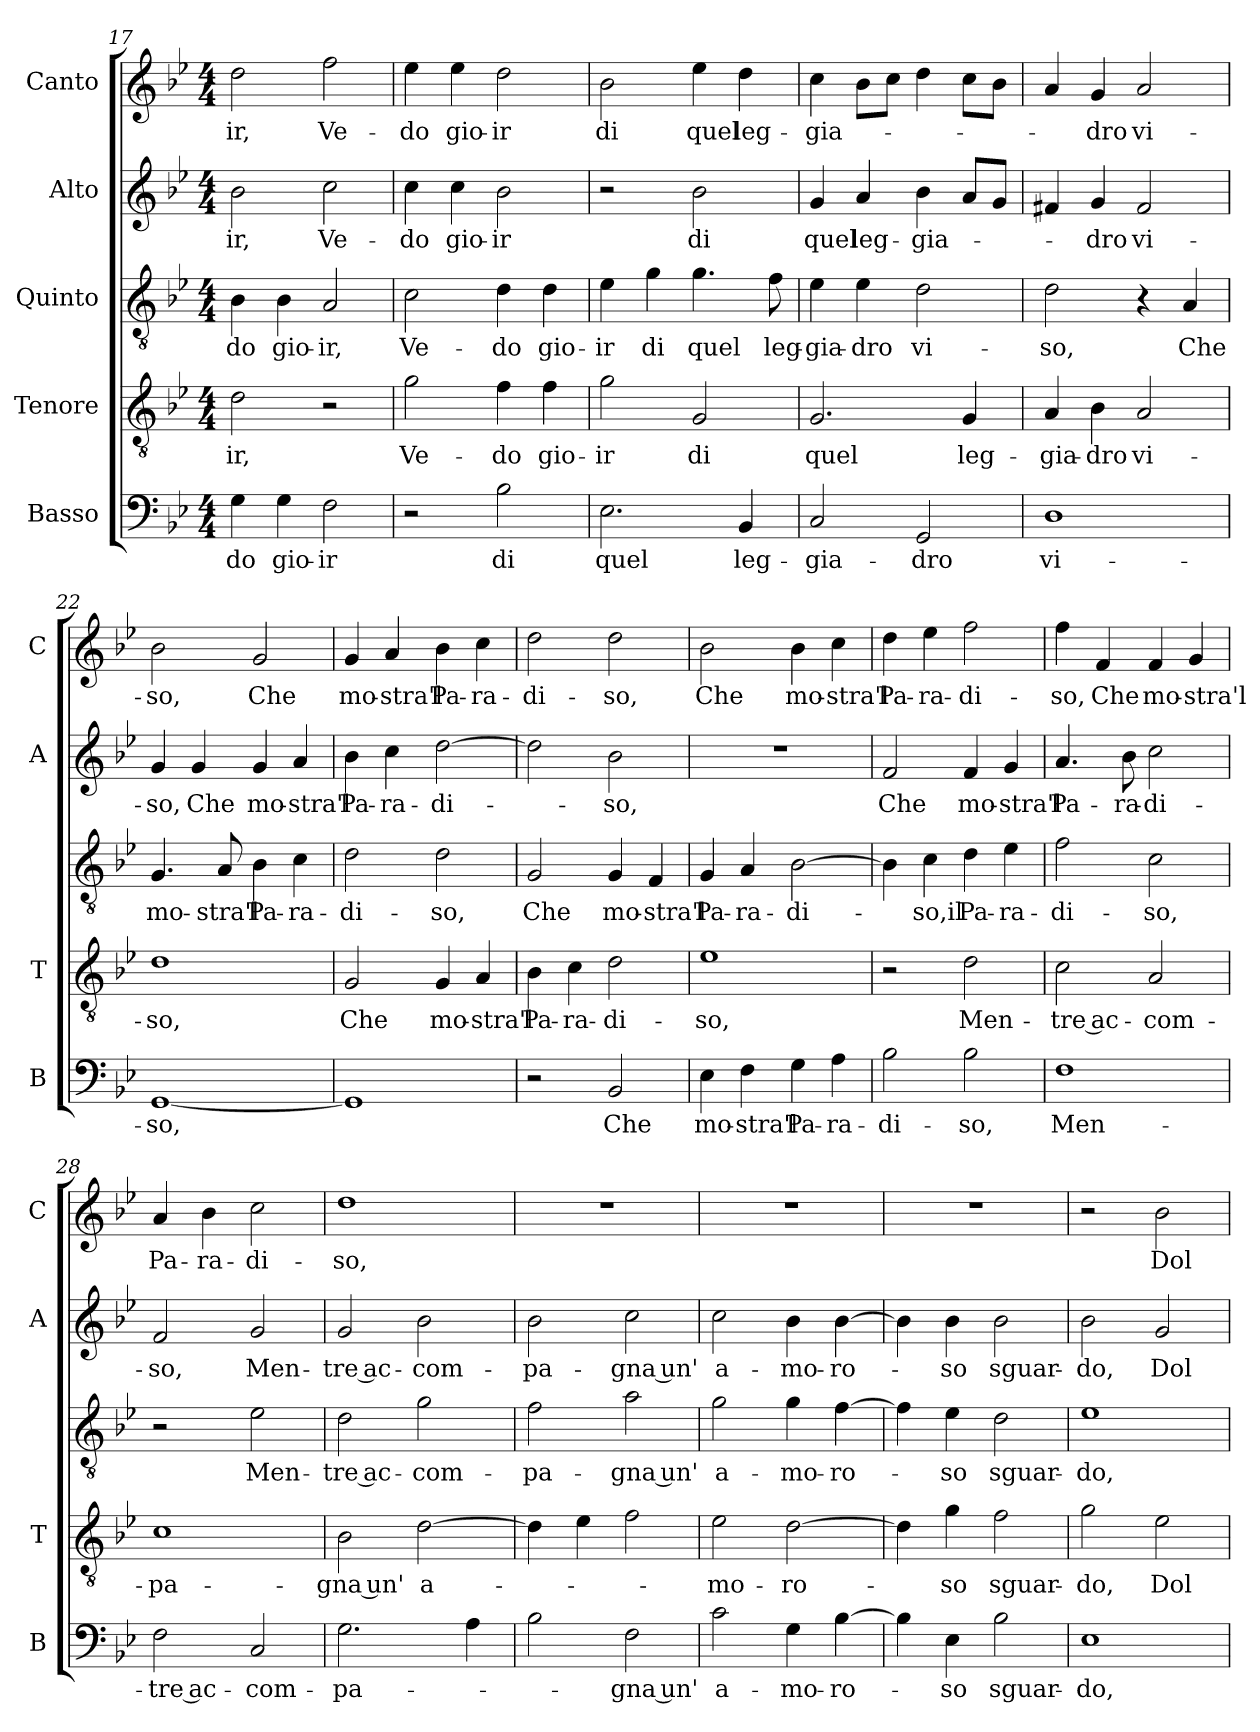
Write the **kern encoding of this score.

**kern	**text	**kern	**text	**kern	**text	**kern	**text	**kern	**text
*part5	*part5	*part4	*part4	*part3	*part3	*part2	*part2	*part1	*part1
*staff5	*staff5	*staff4	*staff4	*staff3	*staff3	*staff2	*staff2	*staff1	*staff1
*I"Basso	*	*I"Tenore	*	*I"Quinto	*	*I"Alto	*	*I"Canto	*
*I'B	*	*I'T	*	*	*	*I'A	*	*I'C	*
*clefF4	*	*clefGv2	*	*clefGv2	*	*clefG2	*	*clefG2	*
*k[b-e-]	*	*k[b-e-]	*	*k[b-e-]	*	*k[b-e-]	*	*k[b-e-]	*
*B-:	*	*B-:	*	*B-:	*	*B-:	*	*B-:	*
*M4/4	*	*M4/4	*	*M4/4	*	*M4/4	*	*M4/4	*
=17	=17	=17	=17	=17	=17	=17	=17	=17	=17
!	!LO:LY:b	!	!LO:LY:b	!	!LO:LY:b	!	!LO:LY:b	!	!LO:LY:b
4G\	-do	2d\	-ir,	4B-\	-do	2b-\	-ir,	2dd\	-ir,
!	!LO:LY:b	!	!	!	!LO:LY:b	!	!	!	!
4G\	gio-	.	.	4B-\	gio-	.	.	.	.
!	!LO:LY:b	!	!	!	!LO:LY:b	!	!LO:LY:b	!	!LO:LY:b
2F\	-ir	2r	.	2A/	-ir,	2cc\	Ve-	2ff\	Ve-
=18	=18	=18	=18	=18	=18	=18	=18	=18	=18
!	!	!	!LO:LY:b	!	!LO:LY:b	!	!LO:LY:b	!	!LO:LY:b
2r	.	2g\	Ve-	2c\	Ve-	4cc\	-do	4ee-\	-do
!	!	!	!	!	!	!	!LO:LY:b	!	!LO:LY:b
.	.	.	.	.	.	4cc\	gio-	4ee-\	gio-
!	!LO:LY:b	!	!LO:LY:b	!	!LO:LY:b	!	!LO:LY:b	!	!LO:LY:b
2B-\	di	4f\	-do	4d\	-do	2b-\	-ir	2dd\	-ir
!	!	!	!LO:LY:b	!	!LO:LY:b	!	!	!	!
.	.	4f\	gio-	4d\	gio-	.	.	.	.
!!LO:LB:g=z
=19	=19	=19	=19	=19	=19	=19	=19	=19	=19
!	!LO:LY:b	!	!LO:LY:b	!	!LO:LY:b	!	!	!	!LO:LY:b
2.E-\	quel	2g\	-ir	4e-\	-ir	2r	.	2b-\	di
!	!	!	!	!	!LO:LY:b	!	!	!	!
.	.	.	.	4g\	di	.	.	.	.
!	!	!	!LO:LY:b	!	!LO:LY:b	!	!LO:LY:b	!	!LO:LY:b
.	.	2G/	di	4.g\	quel	2b-\	di	4ee-\	quel
!	!LO:LY:b	!	!	!	!	!	!	!	!LO:LY:b
4BB-/	leg-	.	.	.	.	.	.	4dd\	leg-
!	!	!	!	!	!LO:LY:b	!	!	!	!
.	.	.	.	8f\	leg-	.	.	.	.
=20	=20	=20	=20	=20	=20	=20	=20	=20	=20
!	!LO:LY:b	!	!LO:LY:b	!	!LO:LY:b	!	!LO:LY:b	!	!LO:LY:b
2C/	-gia-	2.G/	quel	4e-\	-gia-	4g/	quel	4cc\	-gia-
!	!	!	!	!	!LO:LY:b	!	!LO:LY:b	!	!
.	.	.	.	4e-\	-dro	4a/	leg-	8b-\L	.
.	.	.	.	.	.	.	.	8cc\J	.
!	!LO:LY:b	!	!	!	!LO:LY:b	!	!LO:LY:b	!	!
2GG/	-dro	.	.	2d\	vi-	4b-\	-gia-	4dd\	.
!	!	!	!LO:LY:b	!	!	!	!	!	!
.	.	4G/	leg-	.	.	8a/L	.	8cc\L	.
.	.	.	.	.	.	8g/J	.	8b-\J	.
=21	=21	=21	=21	=21	=21	=21	=21	=21	=21
!	!LO:LY:b	!	!LO:LY:b	!	!LO:LY:b	!	!	!	!
1D	vi-	4A/	-gia-	2d\	-so,	4f#X/	.	4a/	.
!	!	!	!LO:LY:b	!	!	!	!LO:LY:b	!	!LO:LY:b
.	.	4B-\	-dro	.	.	4g/	-dro	4g/	-dro
!	!	!	!LO:LY:b	!	!	!	!LO:LY:b	!	!LO:LY:b
.	.	2A/	vi-	4r	.	2f#/	vi-	2a/	vi-
!	!	!	!	!	!LO:LY:b	!	!	!	!
.	.	.	.	4A/	Che	.	.	.	.
=22	=22	=22	=22	=22	=22	=22	=22	=22	=22
!	!LO:LY:b	!	!LO:LY:b	!	!LO:LY:b	!	!LO:LY:b	!	!LO:LY:b
[1GG	-so,	1d	-so,	4.G/	mo-	4g/	-so,	2b-\	-so,
!	!	!	!	!	!	!	!LO:LY:b	!	!
.	.	.	.	.	.	4g/	Che	.	.
!	!	!	!	!	!LO:LY:b	!	!	!	!
.	.	.	.	8A/	-stra'l	.	.	.	.
!	!	!	!	!	!LO:LY:b	!	!LO:LY:b	!	!LO:LY:b
.	.	.	.	4B-\	Pa-	4g/	mo-	2g/	Che
!	!	!	!	!	!LO:LY:b	!	!LO:LY:b	!	!
.	.	.	.	4c\	-ra-	4a/	-stra'l	.	.
=23	=23	=23	=23	=23	=23	=23	=23	=23	=23
!	!	!	!LO:LY:b	!	!LO:LY:b	!	!LO:LY:b	!	!LO:LY:b
1GG]	.	2G/	Che	2d\	-di-	4b-\	Pa-	4g/	mo-
!	!	!	!	!	!	!	!LO:LY:b	!	!LO:LY:b
.	.	.	.	.	.	4cc\	-ra-	4a/	-stra'l
!	!	!	!LO:LY:b	!	!LO:LY:b	!	!LO:LY:b	!	!LO:LY:b
.	.	4G/	mo-	2d\	-so,	[2dd\	-di-	4b-\	Pa-
!	!	!	!LO:LY:b	!	!	!	!	!	!LO:LY:b
.	.	4A/	-stra'l	.	.	.	.	4cc\	-ra-
=24	=24	=24	=24	=24	=24	=24	=24	=24	=24
!	!	!	!LO:LY:b	!	!LO:LY:b	!	!	!	!LO:LY:b
2r	.	4B-\	Pa-	2G/	Che	2dd\]	.	2dd\	-di-
!	!	!	!LO:LY:b	!	!	!	!	!	!
.	.	4c\	-ra-	.	.	.	.	.	.
!	!LO:LY:b	!	!LO:LY:b	!	!LO:LY:b	!	!LO:LY:b	!	!LO:LY:b
2BB-/	Che	2d\	-di-	4G/	mo-	2b-\	-so,	2dd\	-so,
!	!	!	!	!	!LO:LY:b	!	!	!	!
.	.	.	.	4F/	-stra'l	.	.	.	.
!!LO:LB:g=z
=25	=25	=25	=25	=25	=25	=25	=25	=25	=25
!	!LO:LY:b	!	!LO:LY:b	!	!LO:LY:b	!	!	!	!LO:LY:b
4E-\	mo-	1e-	-so,	4G/	Pa-	1r	.	2b-\	Che
!	!LO:LY:b	!	!	!	!LO:LY:b	!	!	!	!
4F\	-stra'l	.	.	4A/	-ra-	.	.	.	.
!	!LO:LY:b	!	!	!	!LO:LY:b	!	!	!	!LO:LY:b
4G\	Pa-	.	.	[2B-\	-di-	.	.	4b-\	mo-
!	!LO:LY:b	!	!	!	!	!	!	!	!LO:LY:b
4A\	-ra-	.	.	.	.	.	.	4cc\	-stra'l
=26	=26	=26	=26	=26	=26	=26	=26	=26	=26
!	!LO:LY:b	!	!	!	!	!	!LO:LY:b	!	!LO:LY:b
2B-\	-di-	2r	.	4B-\]	.	2f/	Che	4dd\	Pa-
!	!	!	!	!	!LO:LY:b	!	!	!	!LO:LY:b
.	.	.	.	4c\	-so,il	.	.	4ee-\	-ra-
!	!LO:LY:b	!	!LO:LY:b	!	!LO:LY:b	!	!LO:LY:b	!	!LO:LY:b
2B-\	-so,	2d\	Men-	4d\	Pa-	4f/	mo-	2ff\	-di-
!	!	!	!	!	!LO:LY:b	!	!LO:LY:b	!	!
.	.	.	.	4e-\	-ra-	4g/	-stra'l	.	.
=27	=27	=27	=27	=27	=27	=27	=27	=27	=27
!	!LO:LY:b	!	!LO:LY:b	!	!LO:LY:b	!	!LO:LY:b	!	!LO:LY:b
1F	Men-	2c\	-tre ac-	2f\	-di-	4.a/	Pa-	4ff\	-so,
!	!	!	!	!	!	!	!	!	!LO:LY:b
.	.	.	.	.	.	.	.	4f/	Che
!	!	!	!	!	!	!	!LO:LY:b	!	!
.	.	.	.	.	.	8b-\	-ra-	.	.
!	!	!	!LO:LY:b	!	!LO:LY:b	!	!LO:LY:b	!	!LO:LY:b
.	.	2A/	-com-	2c\	-so,	2cc\	-di-	4f/	mo-
!	!	!	!	!	!	!	!	!	!LO:LY:b
.	.	.	.	.	.	.	.	4g/	-stra'l
=28	=28	=28	=28	=28	=28	=28	=28	=28	=28
!	!LO:LY:b	!	!LO:LY:b	!	!	!	!LO:LY:b	!	!LO:LY:b
2F\	-tre ac-	1c	-pa-	2r	.	2f/	-so,	4a/	Pa-
!	!	!	!	!	!	!	!	!	!LO:LY:b
.	.	.	.	.	.	.	.	4b-\	-ra-
!	!LO:LY:b	!	!	!	!LO:LY:b	!	!LO:LY:b	!	!LO:LY:b
2C/	-com-	.	.	2e-\	Men-	2g/	Men-	2cc\	-di-
=29	=29	=29	=29	=29	=29	=29	=29	=29	=29
!	!LO:LY:b	!	!LO:LY:b	!	!LO:LY:b	!	!LO:LY:b	!	!LO:LY:b
2.G\	-pa-	2B-\	-gna un'	2d\	-tre ac-	2g/	-tre ac-	1dd	-so,
!	!	!	!LO:LY:b	!	!LO:LY:b	!	!LO:LY:b	!	!
.	.	[2d\	a-	2g\	-com-	2b-\	-com-	.	.
4A\	.	.	.	.	.	.	.	.	.
=30	=30	=30	=30	=30	=30	=30	=30	=30	=30
!	!	!	!	!	!LO:LY:b	!	!LO:LY:b	!	!
2B-\	.	4d\]	.	2f\	-pa-	2b-\	-pa-	1r	.
.	.	4e-\	.	.	.	.	.	.	.
!	!LO:LY:b	!	!	!	!LO:LY:b	!	!LO:LY:b	!	!
2F\	-gna un'	2f\	.	2a\	-gna un'	2cc\	-gna un'	.	.
=31	=31	=31	=31	=31	=31	=31	=31	=31	=31
!	!LO:LY:b	!	!LO:LY:b	!	!LO:LY:b	!	!LO:LY:b	!	!
2c\	a-	2e-\	-mo-	2g\	a-	2cc\	a-	1r	.
!	!LO:LY:b	!	!LO:LY:b	!	!LO:LY:b	!	!LO:LY:b	!	!
4G\	-mo-	[2d\	-ro-	4g\	-mo-	4b-\	-mo-	.	.
!	!LO:LY:b	!	!	!	!LO:LY:b	!	!LO:LY:b	!	!
[4B-\	-ro-	.	.	[4f\	-ro-	[4b-\	-ro-	.	.
!!LO:PB:g=z
=32	=32	=32	=32	=32	=32	=32	=32	=32	=32
4B-\]	.	4d\]	.	4f\]	.	4b-\]	.	1r	.
!	!LO:LY:b	!	!LO:LY:b	!	!LO:LY:b	!	!LO:LY:b	!	!
4E-\	-so	4g\	-so	4e-\	-so	4b-\	-so	.	.
!	!LO:LY:b	!	!LO:LY:b	!	!LO:LY:b	!	!LO:LY:b	!	!
2B-\	sguar-	2f\	sguar-	2d\	sguar-	2b-\	sguar-	.	.
=33	=33	=33	=33	=33	=33	=33	=33	=33	=33
!	!LO:LY:b	!	!LO:LY:b	!	!LO:LY:b	!	!LO:LY:b	!	!
1E-	-do,	2g\	-do,	1e-	-do,	2b-\	-do,	2r	.
!	!	!	!LO:LY:b	!	!	!	!LO:LY:b	!	!LO:LY:b
.	.	2e-\	Dol-	.	.	2g/	Dol-	2b-\	Dol-
=	=	=	=	=	=	=	=	=	=
*-	*-	*-	*-	*-	*-	*-	*-	*-	*-
